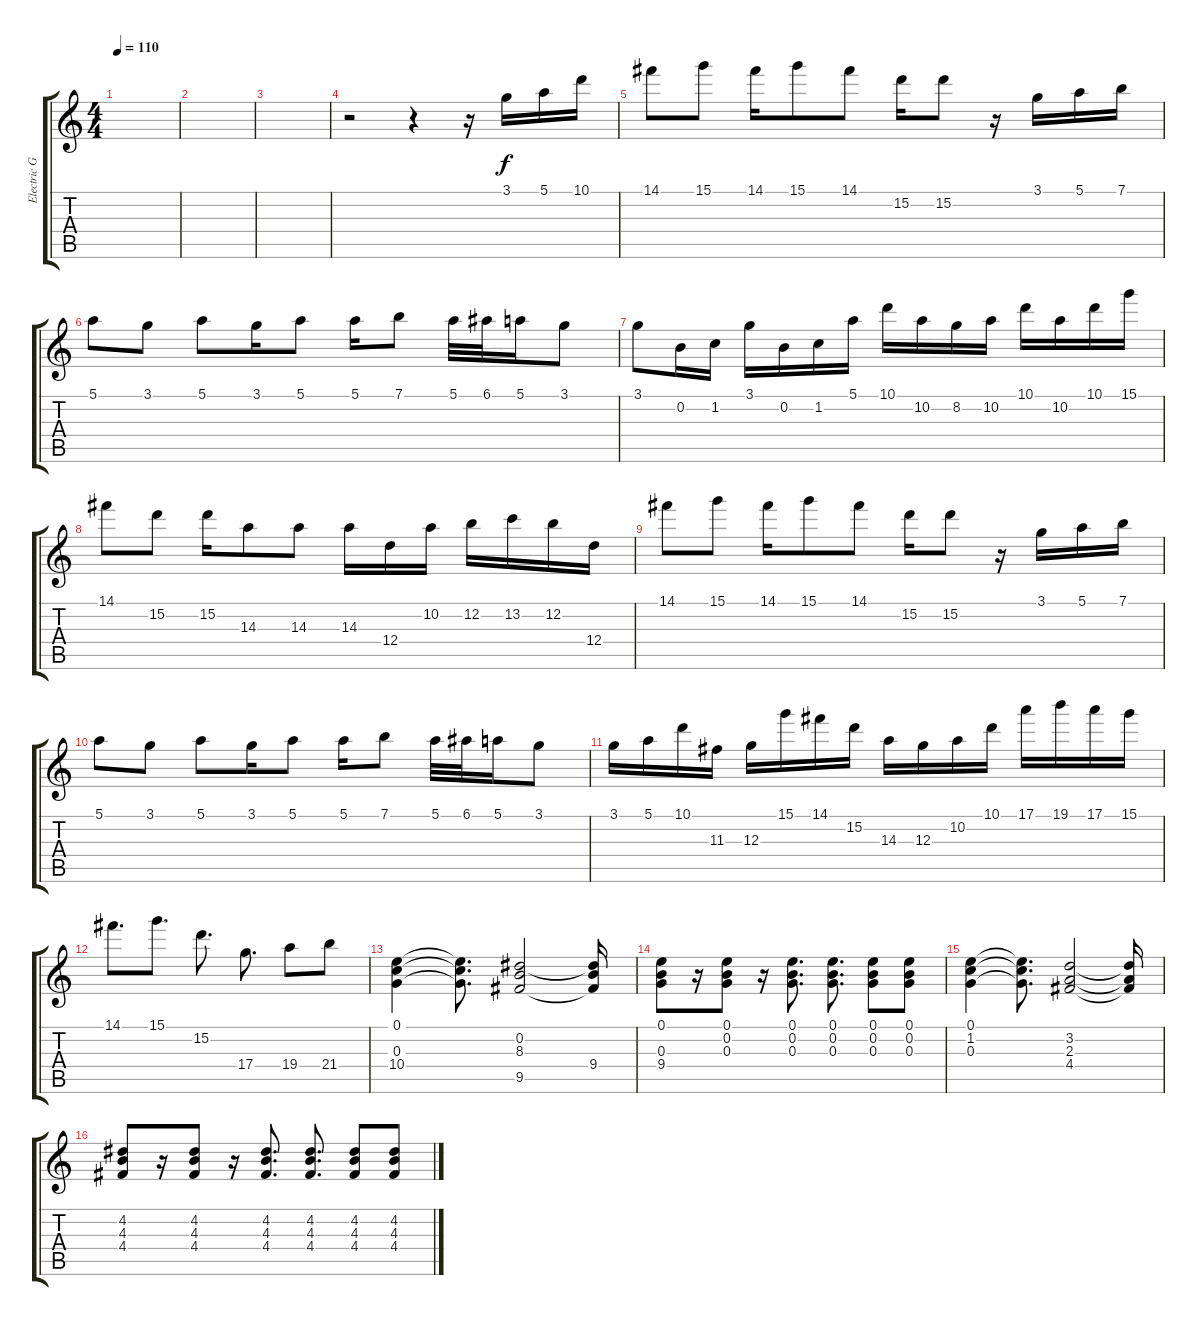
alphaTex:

\track ("Electric Guitar (Clean)" "Electric G") {instrument electricguitarclean}
\staff {score tabs}
\tuning (E4 B3 G3 D3 A2 E2) {hide}
\ts (4 4)
\tempo 110
\clef g2
\ks c
|
|
|
r.2 r.4 r.16 3.1.16 5.1.16 10.1.16 |
14.1.8 15.1.8 14.1.16 15.1.8 14.1.8 15.2.16 15.2.8 r.16 3.1.16 5.1.16 7.1.16 |
5.1.8 3.1.8 5.1.8 3.1.16 5.1.8 5.1.16 7.1.8 5.1.32 6.1.32 5.1.16 3.1.8 |
3.1.8 0.2.16 1.2.16 3.1.16 0.2.16 1.2.16 5.1.16 10.1.16 10.2.16 8.2.16 10.2.16 10.1.16 10.2.16 10.1.16 15.1.16 |
14.1.8 15.2.8 15.2.16 14.3.8 14.3.8 14.3.16 12.4.16 10.2.16 12.2.16 13.2.16 12.2.16 12.4.16 |
14.1.8 15.1.8 14.1.16 15.1.8 14.1.8 15.2.16 15.2.8 r.16 3.1.16 5.1.16 7.1.16 |
5.1.8 3.1.8 5.1.8 3.1.16 5.1.8 5.1.16 7.1.8 5.1.32 6.1.32 5.1.16 3.1.8 |
3.1.16 5.1.16 10.1.16 11.3.16 12.3.16 15.1.16 14.1.16 15.2.16 14.3.16 12.3.16 10.2.16 10.1.16 17.1.16 19.1.16 17.1.16 15.1.16 |
14.1.8{d} 15.1.8{d} 15.2.8{d} 17.4.8{d} 19.4.8 21.4.8 |
(0.1 0.3 10.4).4 (0.1{t} 0.3{t} 10.4{t}).8{d} (0.2 8.3 9.5).2 (8.3{t} 9.4 9.5{t}).16 |
(0.1 0.3 9.4).8 r.16 (0.1 0.2 0.3).8 r.16 (0.1 0.2 0.3).8{d} (0.1 0.2 0.3).8{d} (0.1 0.2 0.3).8 (0.1 0.2 0.3).8 |
(0.1 1.2 0.3).4 (0.1{t} 1.2{t} 0.3{t}).8{d} (3.2 2.3 4.4).2 (3.2{t} 2.3{t} 4.4{t}).16 |
(4.2 4.3 4.4).8 r.16 (4.2 4.3 4.4).8 r.16 (4.2 4.3 4.4).8{d} (4.2 4.3 4.4).8{d} (4.2 4.3 4.4).8 (4.2 4.3 4.4).8
